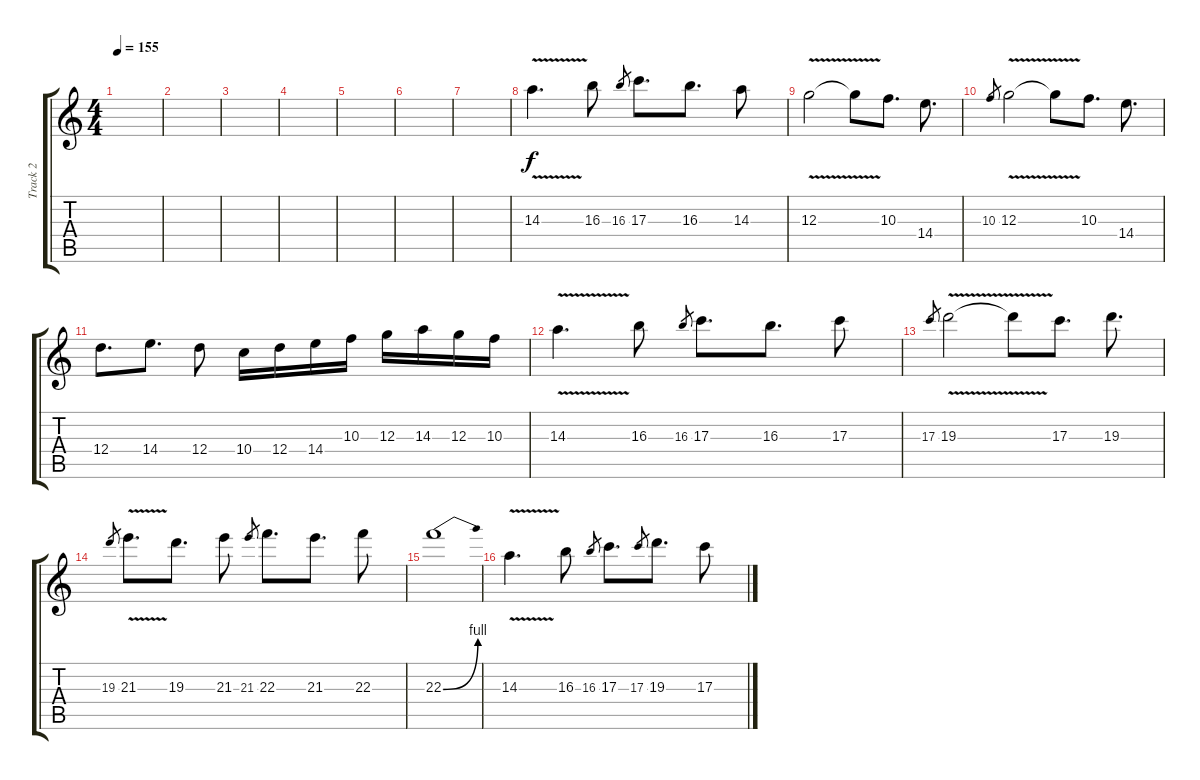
\track ("Track 2" "Track 2") {instrument overdrivenguitar}
\staff {score tabs}
\tuning (E4 B3 G3 D3 A2 E2) {hide}
\ts (4 4)
\tempo 155
\clef g2
\ks c
|
|
|
|
|
|
|
14.3{v}.4{d} 16.3.8 16.3.8{gr} 17.3.8{d} 16.3.8{d} 14.3.8 |
12.3{v}.2 12.3{t}.8 10.3.8{d} 14.4.8{d} |
10.3.8{gr} 12.3{v}.2 12.3{t}.8 10.3.8{d} 14.4.8{d} |
12.4.8{d} 14.4.8{d} 12.4.8 10.4.16 12.4.16 14.4.16 10.3.16 12.3.16 14.3.16 12.3.16 10.3.16 |
14.3{v}.4{d} 16.3.8 16.3.8{gr} 17.3.8{d} 16.3.8{d} 17.3.8 |
17.3.8{gr} 19.3{v}.2 19.3{t}.8 17.3.8{d} 19.3.8{d} |
19.3.8{gr} 21.3{v}.8{d} 19.3.8{d} 21.3.8 21.3.8{gr} 22.3.8{d} 21.3.8{d} 22.3.8 |
22.3{be (bend 0 0 60 4)}.1 |
14.3{v}.4{d} 16.3.8 16.3.8{gr} 17.3.8{d} 17.3.8{gr} 19.3.8{d} 17.3.8
